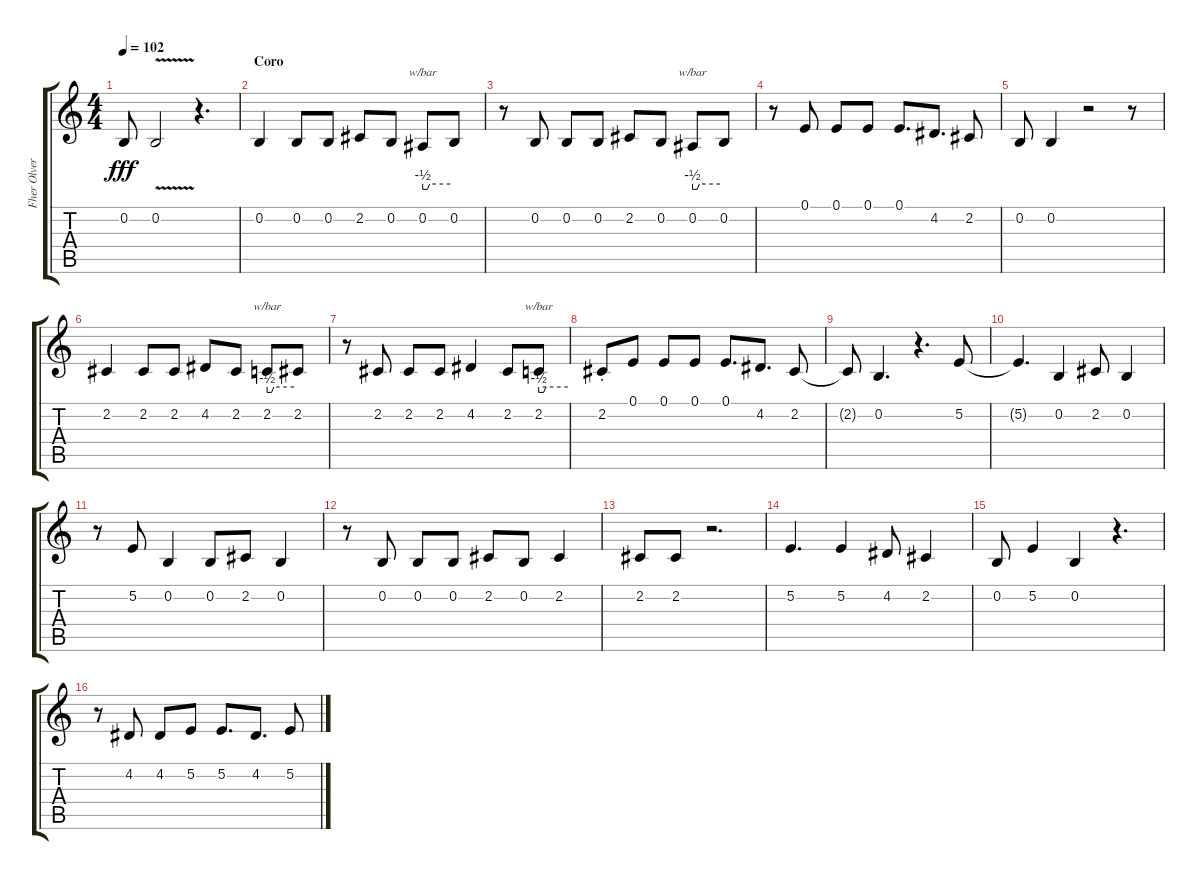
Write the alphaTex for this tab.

\track ("Fher Olvera (Voz)" "Fher Olver") {instrument violin}
\staff {score tabs}
\tuning (E4 B3 G3 D3 A2 E2) {hide}
\ts (4 4)
\tempo 102
\clef g2
\ks c
0.2{t}.8{dy fff} 0.2{v}.2 r.4{d} |
\section ("" "Coro")
0.2.4 0.2.8 0.2.8 2.2.8 0.2.8 0.2.8{tbe (custom default 0 -2 10 -2 15 0 60 0)} 0.2.8 |
r.8 0.2.8 0.2.8 0.2.8 2.2.8 0.2.8 0.2.8{tbe (custom default 0 -2 10 -2 15 0 60 0)} 0.2.8 |
r.8 0.1.8 0.1.8 0.1.8 0.1.8{d} 4.2.8{d} 2.2.8 |
0.2.8 0.2.4 r.2 r.8 |
2.2.4 2.2.8 2.2.8 4.2.8 2.2.8 2.2.8{tbe (custom default 0 -2 10 -2 15 0 60 0)} 2.2.8 |
r.8 2.2.8 2.2.8 2.2.8 4.2.4 2.2.8 2.2.8{tbe (custom default 0 -2 10 -2 15 0 60 0)} |
2.2{st}.8 0.1.8 0.1.8 0.1.8 0.1.8{d} 4.2.8{d} 2.2.8 |
2.2{t}.8 0.2.4{d} r.4{d} 5.2.8 |
5.2{t}.4{d} 0.2.4 2.2.8 0.2.4 |
r.8 5.2.8 0.2.4 0.2.8 2.2.8 0.2.4 |
r.8 0.2.8 0.2.8 0.2.8 2.2.8 0.2.8 2.2.4 |
2.2.8 2.2.8 r.2{d} |
5.2.4{d} 5.2.4 4.2.8 2.2.4 |
0.2.8 5.2.4 0.2.4 r.4{d} |
r.8 4.2.8 4.2.8 5.2.8 5.2.8{d} 4.2.8{d} 5.2.8
